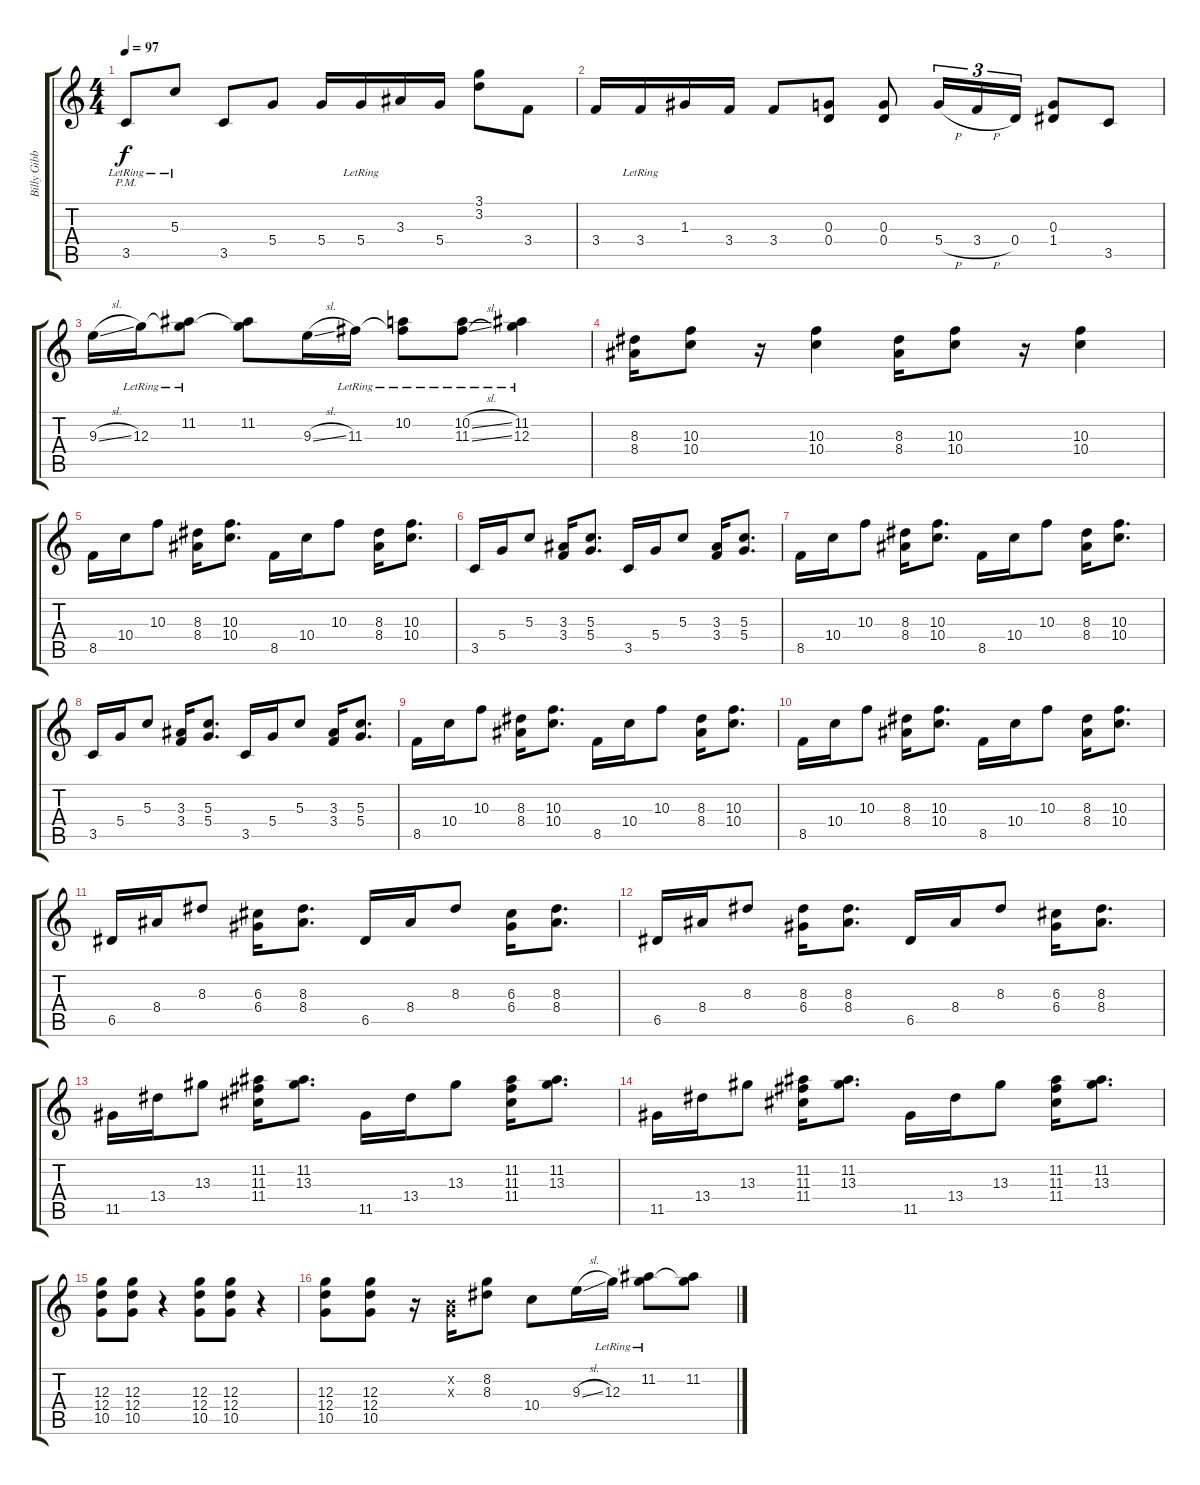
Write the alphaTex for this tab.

\track ("Billy Gibbons Guitar II" "Billy Gibb") {instrument electricguitarmuted}
\staff {score tabs}
\tuning (E4 B3 G3 D3 A2 E2) {hide}
\ts (4 4)
\tempo 97
\clef g2
\ks c
3.5{pm lr}.8{dy f} 5.3{lr}.8 3.5.8 5.4.8 5.4.16 5.4{lr}.16 3.3.16 5.4.16 (3.1 3.2).8 3.4.8 |
3.4.16 3.4{lr}.16 1.3.16 3.4.16 3.4.8 (0.3 0.4).8 (0.3 0.4).8 5.4{h}.16{tu (3 2)} 3.4{h}.16{tu (3 2)} 0.4.16{tu (3 2)} (0.3 1.4).8 3.5.8 |
9.3{sl}.16 12.3{lr}.16 (11.2{lr} 12.3{t}).8 (11.2 12.3{t}).8 9.3{sl}.16 11.3{lr}.16 (10.2{lr} 11.3{t}).8 (10.2{sl lr} 11.3{sl lr}).8 (11.2{lr} 12.3{lr}).4 |
(8.3 8.4).16 (10.3 10.4).8 r.16 (10.3 10.4).4 (8.3 8.4).16 (10.3 10.4).8 r.16 (10.3 10.4).4 |
8.5.16{volume 6} 10.4.16 10.3.8 (8.3 8.4).16 (10.3 10.4).8{d} 8.5.16 10.4.16 10.3.8 (8.3 8.4).16 (10.3 10.4).8{d} |
3.5.16 5.4.16 5.3.8 (3.3 3.4).16 (5.3 5.4).8{d} 3.5.16 5.4.16 5.3.8 (3.3 3.4).16 (5.3 5.4).8{d} |
8.5.16 10.4.16 10.3.8 (8.3 8.4).16 (10.3 10.4).8{d} 8.5.16 10.4.16 10.3.8 (8.3 8.4).16 (10.3 10.4).8{d} |
3.5.16 5.4.16 5.3.8 (3.3 3.4).16 (5.3 5.4).8{d} 3.5.16 5.4.16 5.3.8 (3.3 3.4).16 (5.3 5.4).8{d} |
8.5.16 10.4.16 10.3.8 (8.3 8.4).16 (10.3 10.4).8{d} 8.5.16 10.4.16 10.3.8 (8.3 8.4).16 (10.3 10.4).8{d} |
8.5.16 10.4.16 10.3.8 (8.3 8.4).16 (10.3 10.4).8{d} 8.5.16 10.4.16 10.3.8 (8.3 8.4).16 (10.3 10.4).8{d} |
6.5.16 8.4.16 8.3.8 (6.3 6.4).16 (8.3 8.4).8{d} 6.5.16 8.4.16 8.3.8 (6.3 6.4).16 (8.3 8.4).8{d} |
6.5.16 8.4.16 8.3.8 (8.3 6.4).16 (8.3 8.4).8{d} 6.5.16 8.4.16 8.3.8 (6.3 6.4).16 (8.3 8.4).8{d} |
11.5.16 13.4.16 13.3.8 (11.2 11.3 11.4).16 (11.2 13.3).8{d} 11.5.16 13.4.16 13.3.8 (11.2 11.3 11.4).16 (11.2 13.3).8{d} |
11.5.16 13.4.16 13.3.8 (11.2 11.3 11.4).16 (11.2 13.3).8{d} 11.5.16 13.4.16 13.3.8 (11.2 11.3 11.4).16 (11.2 13.3).8{d} |
(12.3 12.4 10.5).8 (12.3 12.4 10.5).8 r.4 (12.3 12.4 10.5).8 (12.3 12.4 10.5).8 r.4 |
(12.3 12.4 10.5).8 (12.3 12.4 10.5).8 r.16 (0.2{x} 0.3{x}).16 (8.2 8.3).8 10.4.8 9.3{sl}.16 12.3{lr}.16 (11.2{lr} 12.3{t}).8 (11.2 12.3{t}).8
